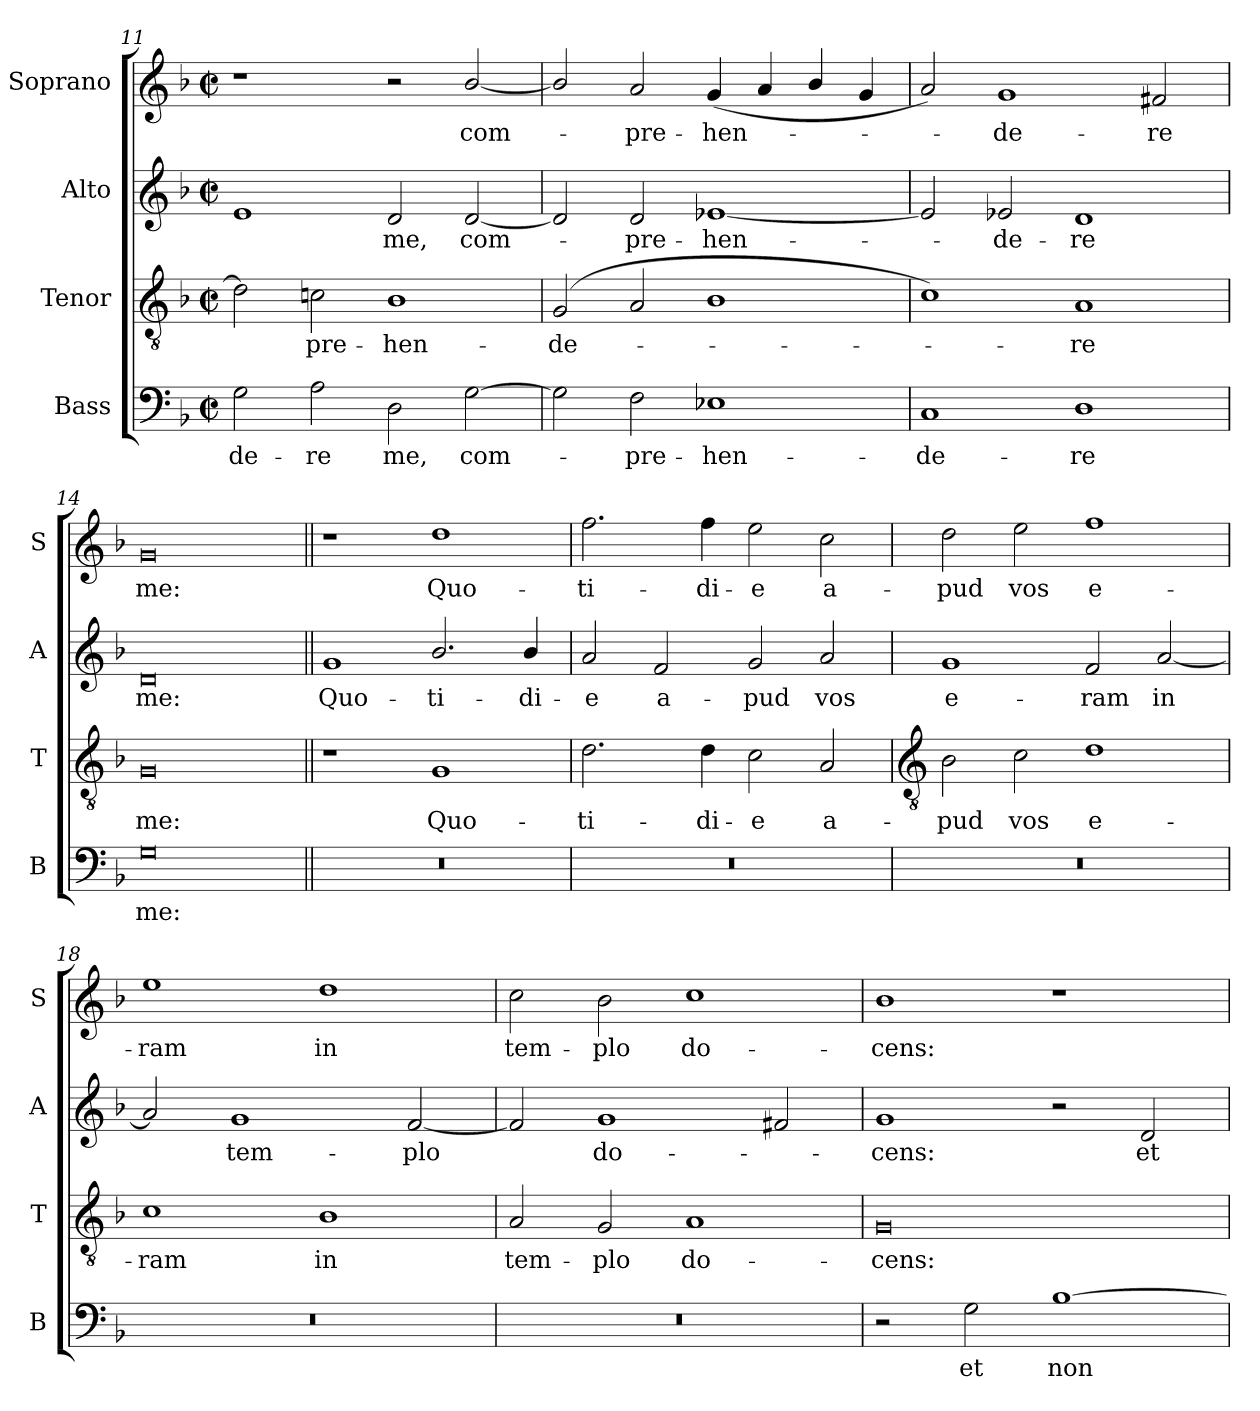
**kern	**text	**kern	**text	**kern	**text	**kern	**text
*part4	*part4	*part3	*part3	*part2	*part2	*part1	*part1
*staff4	*staff4	*staff3	*staff3	*staff2	*staff2	*staff1	*staff1
*I"Bass	*	*I"Tenor	*	*I"Alto	*	*I"Soprano	*
*I'B	*	*I'T	*	*I'A	*	*I'S	*
!!LO:LB:g=z
*clefF4	*	*clefGv2	*	*clefG2	*	*clefG2	*
*k[b-]	*	*k[b-]	*	*k[b-]	*	*k[b-]	*
*F:	*	*F:	*	*F:	*	*F:	*
*M4/2	*	*M4/2	*	*M4/2	*	*M4/2	*
*met(c|)	*	*met(c|)	*	*met(c|)	*	*met(c|)	*
=11	=11	=11	=11	=11	=11	=11	=11
!	!LO:LY:b	!	!	!	!	!	!
2G	-de-	2d]	.	1e	.	1r	.
!	!LO:LY:b	!	!LO:LY:b	!	!	!	!
2A	-re	2cn	pre-	.	.	.	.
!	!LO:LY:b	!	!LO:LY:b	!	!LO:LY:b	!	!
2D	me,	1B-	-hen-	2d	me,	2r	.
!	!LO:LY:b	!	!	!	!LO:LY:b	!	!LO:LY:b
[2G	com-	.	.	[2d	com-	[2b-/	com-
=12	=12	=12	=12	=12	=12	=12	=12
!	!	!	!LO:LY:b	!	!	!	!
2G]	.	(<2G	-de-	2d]	.	2b-/]	.
!	!LO:LY:b	!	!	!	!LO:LY:b	!	!LO:LY:b
2F	-pre-	2A	.	2d	pre-	2a	pre-
!	!LO:LY:b	!	!	!	!LO:LY:b	!	!LO:LY:b
1E-X	-hen-	1B-	.	[1e-X	-hen-	(<4g	-hen-
.	.	.	.	.	.	4a	.
.	.	.	.	.	.	4b-/	.
.	.	.	.	.	.	4g	.
=13	=13	=13	=13	=13	=13	=13	=13
!	!LO:LY:b	!	!	!	!	!	!
1C	-de-	1c)	.	2e-]	.	2a)	.
!	!	!	!	!	!LO:LY:b	!	!LO:LY:b
.	.	.	.	2e-	de-	1g	de-
!	!LO:LY:b	!	!LO:LY:b	!	!LO:LY:b	!	!
1D	-re	1A	re	1d	-re	.	.
!	!	!	!	!	!	!	!LO:LY:b
.	.	.	.	.	.	2f#X	-re
=14	=14	=14	=14	=14	=14	=14	=14
!	!LO:LY:b	!	!LO:LY:b	!	!LO:LY:b	!	!LO:LY:b
0G	me:	0G	me:	0d	me:	0g	me:
=15||	=15||	=15||	=15||	=15||	=15||	=15||	=15||
!	!	!	!	!	!LO:LY:b	!	!
0r	.	1r	.	1g	Quo-	1r	.
!	!	!	!LO:LY:b	!	!LO:LY:b	!	!LO:LY:b
.	.	1G	Quo-	2.b-/	-ti-	1dd	Quo-
!	!	!	!	!	!LO:LY:b	!	!
.	.	.	.	4b-/	-di-	.	.
=16	=16	=16	=16	=16	=16	=16	=16
!	!	!	!LO:LY:b	!	!LO:LY:b	!	!LO:LY:b
0r	.	2.d	-ti-	2a	-e	2.ff	-ti-
!	!	!	!	!	!LO:LY:b	!	!
.	.	.	.	2f	a-	.	.
!	!	!	!LO:LY:b	!	!	!	!LO:LY:b
.	.	4d	-di-	.	.	4ff	-di-
!	!	!	!LO:LY:b	!	!LO:LY:b	!	!LO:LY:b
.	.	2c	-e	2g	-pud	2ee	-e
!	!	!	!LO:LY:b	!	!LO:LY:b	!	!LO:LY:b
.	.	2A	a-	2a	vos	2cc	a-
!!LO:LB:g=z
=17	=17	=17	=17	=17	=17	=17	=17
*	*	*clefGv2	*	*	*	*	*
!	!	!	!LO:LY:b	!	!LO:LY:b	!	!LO:LY:b
0r	.	2B-	-pud	1g	e-	2dd	-pud
!	!	!	!LO:LY:b	!	!	!	!LO:LY:b
.	.	2c	vos	.	.	2ee	vos
!	!	!	!LO:LY:b	!	!LO:LY:b	!	!LO:LY:b
.	.	1d	e-	2f	-ram	1ff	e-
!	!	!	!	!	!LO:LY:b	!	!
.	.	.	.	[2a	in	.	.
=18	=18	=18	=18	=18	=18	=18	=18
!	!	!	!LO:LY:b	!	!	!	!LO:LY:b
0r	.	1c	-ram	2a]	.	1ee	-ram
!	!	!	!	!	!LO:LY:b	!	!
.	.	.	.	1g	tem-	.	.
!	!	!	!LO:LY:b	!	!	!	!LO:LY:b
.	.	1B-	in	.	.	1dd	in
!	!	!	!	!	!LO:LY:b	!	!
.	.	.	.	[2f	-plo	.	.
=19	=19	=19	=19	=19	=19	=19	=19
!	!	!	!LO:LY:b	!	!	!	!LO:LY:b
0r	.	2A	tem-	2f]	.	2cc	tem-
!	!	!	!LO:LY:b	!	!LO:LY:b	!	!LO:LY:b
.	.	2G	-plo	1g	do-	2b-	-plo
!	!	!	!LO:LY:b	!	!	!	!LO:LY:b
.	.	1A	do-	.	.	1cc	do-
.	.	.	.	2f#X	.	.	.
=20	=20	=20	=20	=20	=20	=20	=20
!	!	!	!LO:LY:b	!	!LO:LY:b	!	!LO:LY:b
2r	.	0G	-cens:	1g	cens:	1b-	-cens:
!	!LO:LY:b	!	!	!	!	!	!
2G	et	.	.	.	.	.	.
!	!LO:LY:b	!	!	!	!	!	!
[1B-	non	.	.	2r	.	1r	.
!	!	!	!	!	!LO:LY:b	!	!
.	.	.	.	2d	et	.	.
=	=	=	=	=	=	=	=
*-	*-	*-	*-	*-	*-	*-	*-
